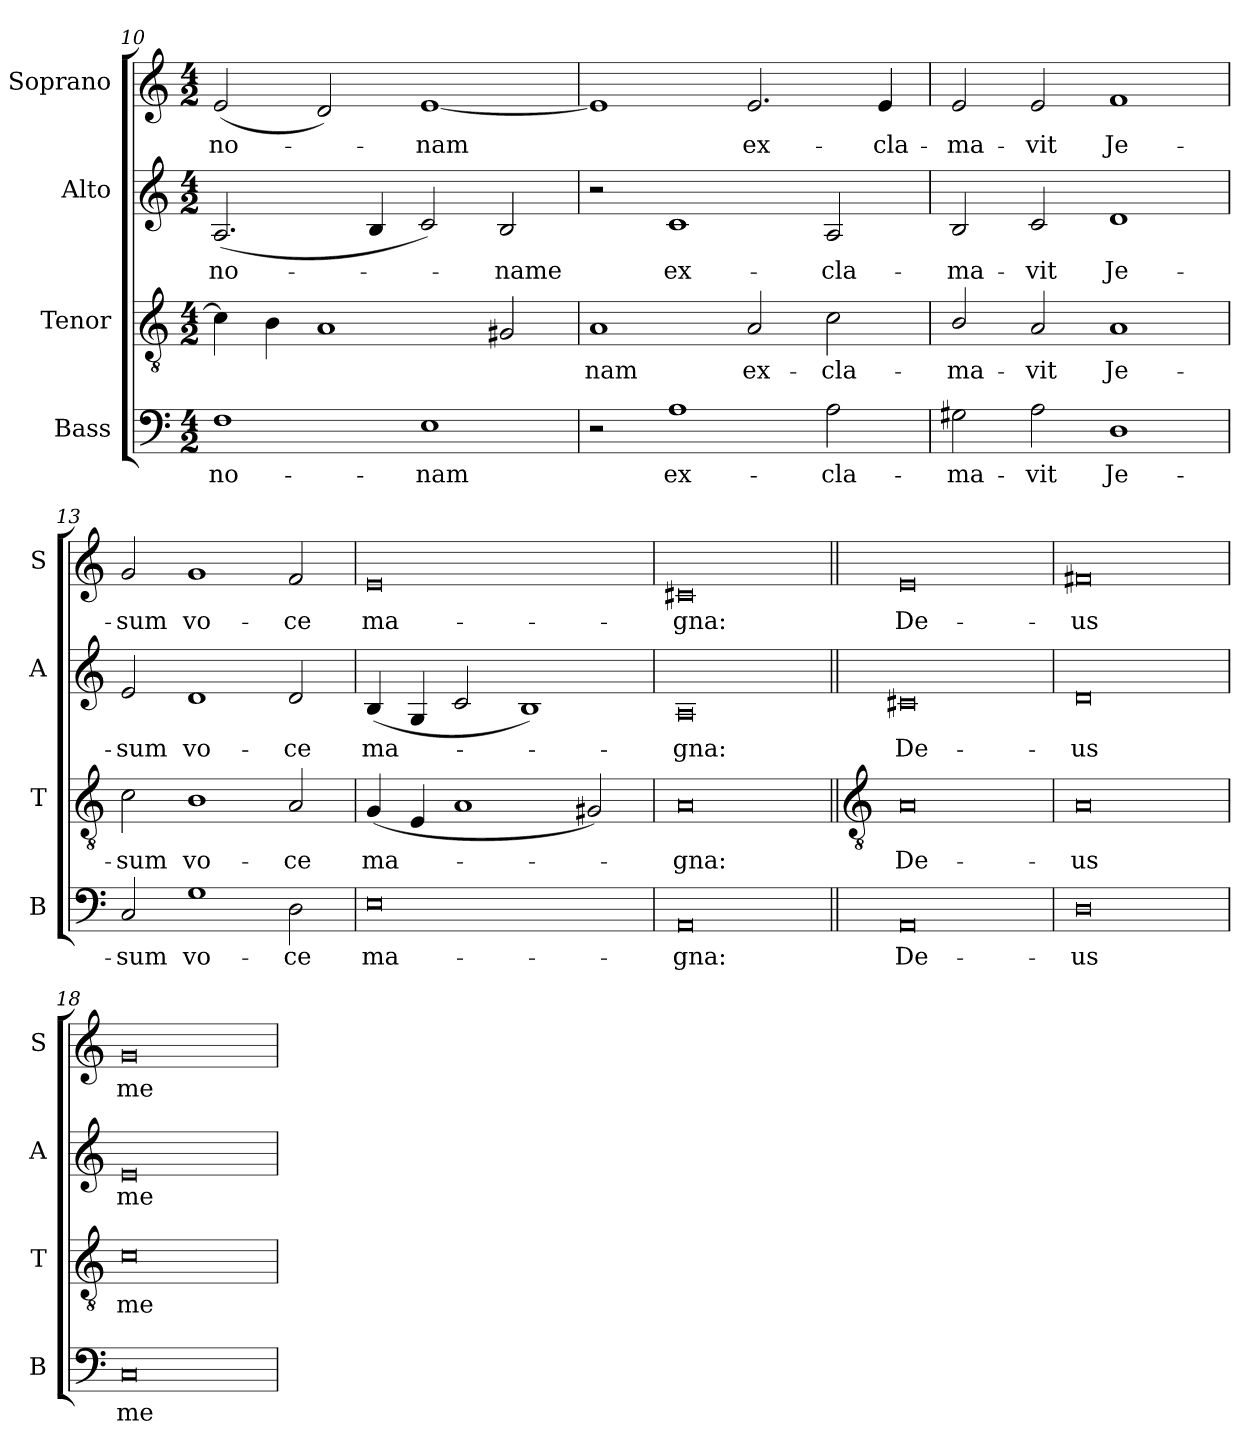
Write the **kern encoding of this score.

**kern	**text	**kern	**text	**kern	**text	**kern	**text
*part4	*part4	*part3	*part3	*part2	*part2	*part1	*part1
*staff4	*staff4	*staff3	*staff3	*staff2	*staff2	*staff1	*staff1
*I"Bass	*	*I"Tenor	*	*I"Alto	*	*I"Soprano	*
*I'B	*	*I'T	*	*I'A	*	*I'S	*
*clefF4	*	*clefGv2	*	*clefG2	*	*clefG2	*
*k[]	*	*k[]	*	*k[]	*	*k[]	*
*C:	*	*C:	*	*C:	*	*C:	*
*M4/2	*	*M4/2	*	*M4/2	*	*M4/2	*
=10	=10	=10	=10	=10	=10	=10	=10
!	!LO:LY:b	!	!	!	!LO:LY:b	!	!LO:LY:b
1F	no-	4c]	.	(<2.A	no-	(<2e	no-
.	.	4B	.	.	.	.	.
.	.	1A\	.	.	.	2d)	.
.	.	.	.	4B	.	.	.
!	!LO:LY:b	!	!	!	!	!	!LO:LY:b
1E	-nam	.	.	2c)	.	[1e	nam
!	!	!	!	!	!LO:LY:b	!	!
.	.	2G#X	.	2B	name	.	.
=11	=11	=11	=11	=11	=11	=11	=11
!	!	!	!LO:LY:b	!	!	!	!
2r	.	1A	nam	2r	.	1e]	.
!	!LO:LY:b	!	!	!	!LO:LY:b	!	!
1A	ex-	.	.	1c	ex-	.	.
!	!	!	!LO:LY:b	!	!	!	!LO:LY:b
.	.	2A	ex-	.	.	2.e	ex-
!	!LO:LY:b	!	!LO:LY:b	!	!LO:LY:b	!	!
2A	-cla-	2c	-cla-	2A	-cla-	.	.
!	!	!	!	!	!	!	!LO:LY:b
.	.	.	.	.	.	4e	-cla-
=12	=12	=12	=12	=12	=12	=12	=12
!	!LO:LY:b	!	!LO:LY:b	!	!LO:LY:b	!	!LO:LY:b
2G#X	-ma-	2B/	-ma-	2B	-ma-	2e	-ma-
!	!LO:LY:b	!	!LO:LY:b	!	!LO:LY:b	!	!LO:LY:b
2A	-vit	2A	-vit	2c	-vit	2e	-vit
!	!LO:LY:b	!	!LO:LY:b	!	!LO:LY:b	!	!LO:LY:b
1D	Je-	1A	Je-	1d	Je-	1f	Je-
=13	=13	=13	=13	=13	=13	=13	=13
!	!LO:LY:b	!	!LO:LY:b	!	!LO:LY:b	!	!LO:LY:b
2C	-sum	2c	-sum	2e	-sum	2g	-sum
!	!LO:LY:b	!	!LO:LY:b	!	!LO:LY:b	!	!LO:LY:b
1G	vo-	1B	vo-	1d	vo-	1g	vo-
!	!LO:LY:b	!	!LO:LY:b	!	!LO:LY:b	!	!LO:LY:b
2D	-ce	2A	-ce	2d	-ce	2f	-ce
=14	=14	=14	=14	=14	=14	=14	=14
!	!LO:LY:b	!	!LO:LY:b	!	!LO:LY:b	!	!LO:LY:b
0E	ma-	(<4G	ma-	(<4B	ma-	0e	ma-
.	.	4E	.	4G	.	.	.
.	.	1A	.	2c	.	.	.
.	.	.	.	1B)	.	.	.
.	.	2G#X)	.	.	.	.	.
=15	=15	=15	=15	=15	=15	=15	=15
!	!LO:LY:b	!	!LO:LY:b	!	!LO:LY:b	!	!LO:LY:b
0AA	-gna:	0A	gna:	0A	gna:	0c#X	-gna:
!!LO:LB:g=z
=16||	=16||	=16||	=16||	=16||	=16||	=16||	=16||
*	*	*clefGv2	*	*	*	*	*
!	!LO:LY:b	!	!LO:LY:b	!	!LO:LY:b	!	!LO:LY:b
0AA	De-	0A	De-	0c#X	De-	0e	De-
=17	=17	=17	=17	=17	=17	=17	=17
!	!LO:LY:b	!	!LO:LY:b	!	!LO:LY:b	!	!LO:LY:b
0D	-us	0A	-us	0d	-us	0f#X	-us
=18	=18	=18	=18	=18	=18	=18	=18
!	!LO:LY:b	!	!LO:LY:b	!	!LO:LY:b	!	!LO:LY:b
0C	me-	0c	me-	0e	me-	0g	me-
=	=	=	=	=	=	=	=
*-	*-	*-	*-	*-	*-	*-	*-
